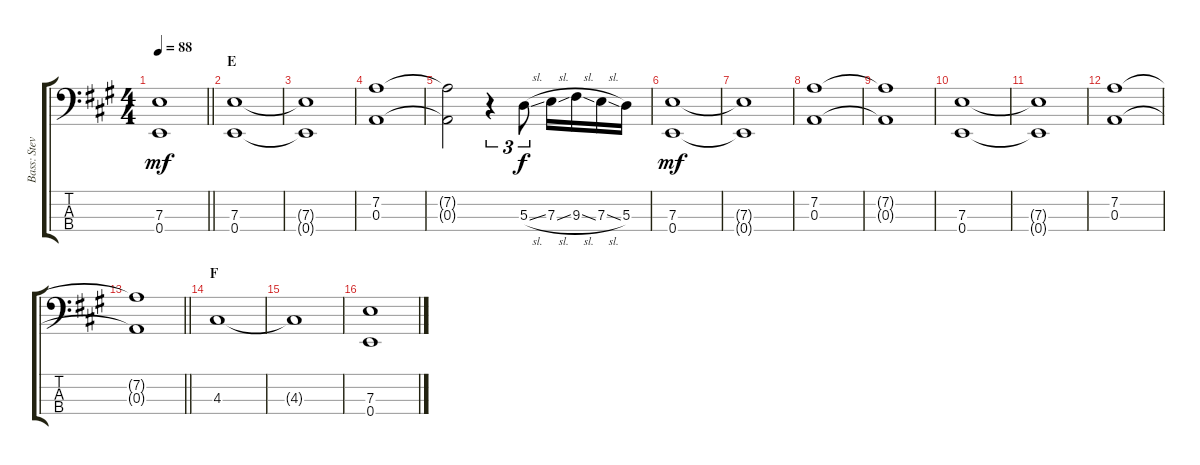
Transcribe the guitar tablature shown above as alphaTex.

\track ("Bass: Steve" "Bass: Stev") {instrument electricbassfinger}
\staff {score tabs}
\tuning (G2 D2 A1 E1) {hide}
\ts (4 4)
\tempo 88
\clef f4
\barLineRight lightlight
\ks a
(7.3{t} 0.4{t}).1{dy mf} |
\section ("" "E")
(7.3 0.4).1 |
(7.3{t} 0.4{t}).1 |
(7.2 0.3).1 |
(7.2{t} 0.3{t}).2 r.4{tu (3 2)} 5.3{sl}.8{tu (3 2) dy f volume 16 instrument slapbass2} 7.3{sl}.16 9.3{sl}.16 7.3{sl}.16 5.3.16 |
(7.3 0.4).1{dy mf volume 12} |
(7.3{t} 0.4{t}).1 |
(7.2 0.3).1 |
(7.2{t} 0.3{t}).1 |
(7.3 0.4).1 |
(7.3{t} 0.4{t}).1 |
(7.2 0.3).1 |
\barLineRight lightlight
(7.2{t} 0.3{t}).1 |
\section ("" "F")
4.3.1 |
4.3{t}.1 |
(7.3 0.4).1
